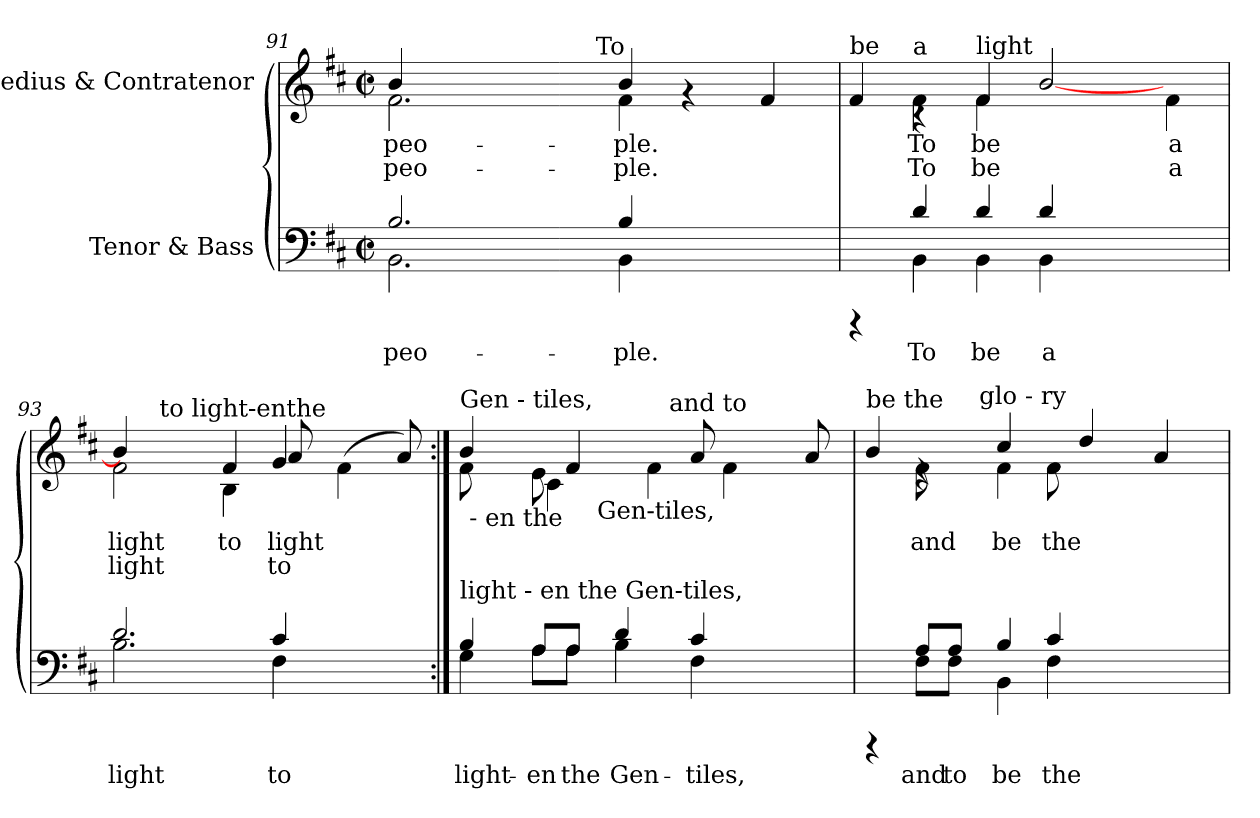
**kern	**text	**kern	**text	**text
*part2	*part2	*part1	*part1	*part1
*staff2	*staff2	*staff1	*staff1	*staff1
*I"Tenor &  Bass	*	*I"Medius &  Contratenor	*	*
*clefF4	*	*clefG2	*	*
*k[f#c#]	*	*k[f#c#]	*	*
*D:	*	*D:	*	*
*M2/2	*	*M2/2	*	*
*met(c|)	*	*met(c|)	*	*
=91	=91	=91	=91	=91
*^	*	*	*	*
!	!	!	!LO:TX:a:t=peo-ple.	!	!
!	!	!LO:LY:b:cj	!	!LO:LY:b:cj	!LO:LY:b:cj
*	*	*	*^	*	*
*	*	*	*	*^	*	*
2.B/	2.BB\	peo-	2.f#\	4b/	2ryy	peo-	-peo-
.	.	.	.	2ryy	.	.	.
.	.	.	.	.	8ryy	.	.
.	.	.	.	.	16ryy	.	.
.	.	.	.	.	64ryy	.	.
!	!	!	!	!	!LO:TX:a:t=To	!	!
.	.	.	.	.	2ryy	.	.
!	!	!LO:LY:b:cj	!	!	!	!LO:LY:b:cj	!LO:LY:b:cj
!	!	!	!	!	!	!LO:LY:b:cj	!LO:LY:b:cj
4B/	4BB\	-ple.	4b/	4f#\	.	ple.	ple.
2ryy	2ryy	.	4rf	2ryy	.	.	.
.	.	.	.	.	4ryy	.	.
.	.	.	4f#/	.	.	.	.
.	.	.	.	.	32.ryy	.	.
=92	=92	=92	=92	=92	=92	=92	=92
!	!	!	!LO:TX:a:t=be	!	!	!	!
*	*	*	*	*v	*v	*	*
4rCCC	4ryy	.	4f#/	4ryy	.	.
!	!	!	!LO:TX:a:t=a	!	!	!
!	!	!LO:LY:b:cj	!	!	!LO:LY:b:cj	!LO:LY:b:cj
4d/	4BB\	To	4rB	4f#\	To	To
!	!	!	!LO:TX:a:t=light	!	!	!
!	!	!LO:LY:b:cj	!	!	!LO:LY:b:cj	!LO:LY:b:cj
4d/	4BB\	be	4f#/	4f#\	be	be
!	!	!LO:LY:b:cj	!	!	!	!
4d/	4BB\	a	[>2b/	2.ryy	.	.
2ryy	2ryy	.	.	.	.	.
!	!	!	!	!	!LO:LY:b:cj	!LO:LY:b:cj
.	.	.	4f#\	.	a	a
*	*	*	*v	*v	*	*
=93	=93	=93	=93	=93	=93
!	!	!LO:LY:b:cj	!	!LO:LY:b:cj	!LO:LY:b:cj
*	*	*	*^	*	*
*	*	*	*	*^	*	*
2.d/	2.B\	light	2f#\	4b/]	8..ryy	light	light
!	!	!	!	!	!LO:TX:a:t=to light-enthe	!	!
.	.	.	.	.	1ryy	.	.
.	.	.	.	4ryy	.	.	.
!	!	!	!	!	!	!LO:LY:b:cj	!LO:LY:b:cj
!	!	!	!	!	!	!LO:LY:b:cj	!LO:LY:b:cj
.	.	.	4f#/	4B\	.	-to	-
!	!	!LO:LY:b:cj	!	!	!	!LO:LY:b:cj	!LO:LY:b:cj
4c#/	4F#\	to	4g/	8a/	.	-light-	-to
.	.	.	.	2ryy	.	.	.
4.ryy	4.ryy	.	(<4f#\	.	.	.	.
.	.	.	.	.	8ryy	.	.
!	!	!	!	!	!	!LO:LY:b:cj	!LO:LY:b:cj
.	.	.	8a/)	.	.	-	-
.	.	.	.	.	32ryy	.	.
!!LO:LB:g=z
=94:|!	=94:|!	=94:|!	=94:|!	=94:|!	=94:|!	=94:|!	=94:|!
!	!	!	!LO:TX:a:t=Gen - tiles,	!	!	!	!
!LO:TX:a:t=light - en the Gen-tiles,	!	!	!	!	!	!	!
!	!	!LO:LY:b:cj	!	!	!	!LO:LY:b:cj	!
*	*	*	*	*^	*^	*	*
*	*	*	*	*	*	*	*	*	*
4B/	4G\	light-	4b/	8f#\	64ryy	4ryy	2ryy	-	.
!	!	!	!	!	!LO:TX:b:t=- en the	!	!	!	!
.	.	.	.	.	1ryy	.	.	.	.
.	.	.	.	8ryy	.	.	.	.	.
!	!	!LO:LY:b:cj	!	!	!	!	!	!LO:LY:b:cj	!
!	!	!	!	!	!	!	!	!LO:LY:b:cj	!
8A/L	8A\L	-en	8e\	4c#\	.	8ryy	.	--	.
!	!	!LO:LY:b:cj	!	!	!	!	!	!	!
8A/J	8A\J	the	4f#/	.	.	16ryy	.	.	.
.	.	.	.	.	.	64ryy	.	.	.
!	!	!	!	!	!	!LO:TX:b:t=Gen-tiles,	!	!	!
.	.	.	.	.	.	2ryy	.	.	.
!	!	!LO:LY:b:cj	!	!	!	!	!	!	!
4d/	4B\	Gen-	.	4ryy	.	.	8.ryy	.	.
!	!	!	!	!	!	!	!	!LO:LY:b:cj	!
.	.	.	4f#\	.	.	.	.	--	.
!	!	!	!	!	!	!	!LO:TX:a:t=and to	!	!
.	.	.	.	.	.	.	2ryy	.	.
!	!	!LO:LY:b:cj	!	!	!	!	!	!LO:LY:b:cj	!
4c#/	4F#\	-tiles,	.	8a/	.	.	.	--	.
.	.	.	4f#\	4.ryy	.	.	.	.	.
.	.	.	.	.	.	4ryy	.	.	.
4ryy	4ryy	.	.	.	.	.	.	.	.
.	.	.	.	.	8...ryy	.	.	.	.
!	!	!	!	!	!	!	!	!LO:LY:b:cj	!
.	.	.	8a/	.	.	.	.	--	.
.	.	.	.	.	.	.	16ryy	.	.
.	.	.	.	.	.	32.ryy	.	.	.
=95	=95	=95	=95	=95	=95	=95	=95	=95	=95
!	!	!	!LO:TX:a:t=be the	!	!	!	!	!	!
*	*	*	*	*	*v	*v	*v	*	*
4rCCC	4ryy	.	4b/	4ryy	4ryy	.	.
!	!	!LO:LY:b:cj	!	!	!	!LO:LY:b:cj	!
8A/L	8F#\L	and	4rd	8f#\	8ryy	-and	.
!	!	!LO:LY:b:cj	!	!	!	!	!
8A/J	8F#\J	to	.	8ryy	16ryy	.	.
.	.	.	.	.	64ryy	.	.
!	!	!	!	!	!LO:TX:a:t=glo - ry	!	!
.	.	.	.	.	2ryy	.	.
!	!	!LO:LY:b:cj	!	!	!	!LO:LY:b:cj	!
4B/	4BB\	be	4cc#/	4f#\	.	be	.
!	!	!LO:LY:b:cj	!	!	!	!LO:LY:b:cj	!
!	!	!	!	!	!	!LO:LY:b:cj	!
4c#/	4F#\	the	8f#\	4f#\	.	the	.
.	.	.	4dd/	.	.	.	.
.	.	.	.	.	4ryy	.	.
4.ryy	4.ryy	.	.	4.ryy	.	.	.
.	.	.	4a/	.	.	.	.
.	.	.	.	.	8ryy	.	.
.	.	.	.	.	32.ryy	.	.
*v	*v	*	*	*	*	*	*
*	*	*v	*v	*v	*	*
=	=	=	=	=
*-	*-	*-	*-	*-
